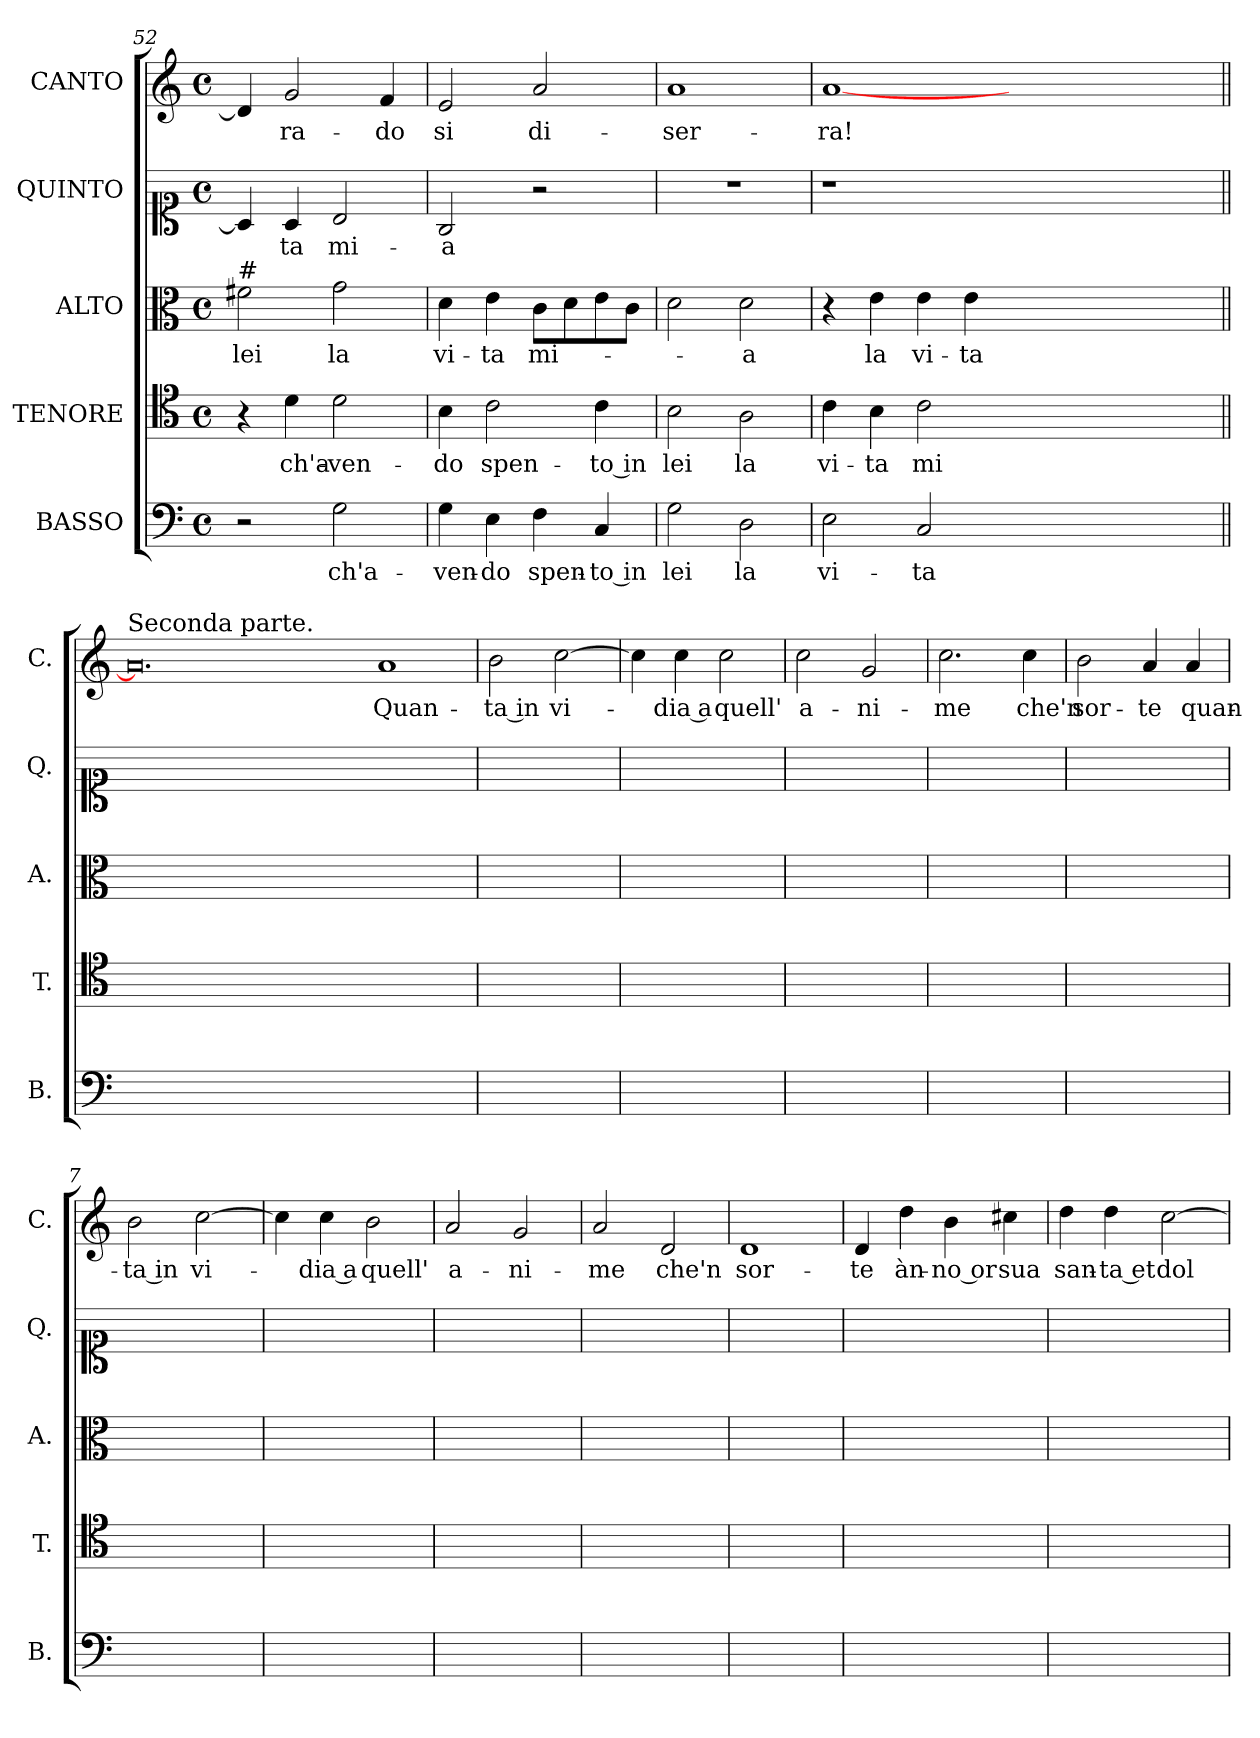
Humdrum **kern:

**kern	**text	**kern	**text	**kern	**text	**kern	**text	**kern	**text
*part5	*part5	*part4	*part4	*part3	*part3	*part2	*part2	*part1	*part1
*staff5	*staff5	*staff4	*staff4	*staff3	*staff3	*staff2	*staff2	*staff1	*staff1
*I"BASSO	*	*I"TENORE	*	*I"ALTO	*	*I"QUINTO	*	*I"CANTO	*
*I'B.	*	*I'T.	*	*I'A.	*	*I'Q.	*	*I'C.	*
*clefF4	*	*clefC4	*	*clefC3	*	*clefC1	*	*clefG2	*
*k[]	*	*k[]	*	*k[]	*	*k[]	*	*k[]	*
*C:	*	*C:	*	*C:	*	*C:	*	*C:	*
*M4/4	*	*M4/4	*	*M4/4	*	*M4/4	*	*M4/4	*
*met(c)	*	*met(c)	*	*met(c)	*	*met(c)	*	*met(c)	*
=52	=52	=52	=52	=52	=52	=52	=52	=52	=52
!	!	!	!	!LO:TX:t=#	!	!	!	!	!
2r	.	4r	.	2f#	lei	4A]	.	4d]	.
.	.	4d	ch'a-	.	.	4A	-ta	2g	ra-
2G	ch'a-	2d	-ven-	2g	la	2B	mi-	.	.
.	.	.	.	.	.	.	.	4f	-do
=53	=53	=53	=53	=53	=53	=53	=53	=53	=53
4G	-ven-	4B	-do	4d	vi-	2G	-a	2e	si
4E	-do	2c	spen-	4e	-ta	.	.	.	.
4F	spen-	.	.	8cL	mi-	2r	.	2a	di-
.	.	.	.	8d	.	.	.	.	.
4C	-to in	4c	-to in	8e	.	.	.	.	.
.	.	.	.	8cJ	.	.	.	.	.
=54	=54	=54	=54	=54	=54	=54	=54	=54	=54
2G	lei	2B	lei	2d	.	1r	.	1a	-ser-
2D	la	2A	la	2d	-a	.	.	.	.
=55	=55	=55	=55	=55	=55	=55	=55	=55	=55
2E	vi-	4c	vi-	4r	.	1r	.	[1a	-ra!
.	.	4B	-ta	4e	la	.	.	.	.
2C	-ta	2c	mi-	4e	vi-	.	.	.	.
.	.	.	.	4e	-ta	.	.	.	.
0.ryy	.	0.ryy	.	0.ryy	.	0.ryy	.	0.ryy	.
!!LO:PB:g=z
=1||	=1||	=1||	=1||	=1||	=1||	=1||	=1||	=1||	=1||
!	!	!	!	!	!	!	!	!LO:TX:a:t=Seconda parte.	!
1ryy	.	1ryy	.	1ryy	.	1ryy	.	0.a]	.
0.ryy	.	0.ryy	.	0.ryy	.	0.ryy	.	.	.
.	.	.	.	.	.	.	.	1a	Quan-
=2	=2	=2	=2	=2	=2	=2	=2	=2	=2
1ryy	.	1ryy	.	1ryy	.	1ryy	.	2b	-ta in
.	.	.	.	.	.	.	.	[2cc	-vi-
=3	=3	=3	=3	=3	=3	=3	=3	=3	=3
1ryy	.	1ryy	.	1ryy	.	1ryy	.	4cc]	.
.	.	.	.	.	.	.	.	4cc	-dia a
.	.	.	.	.	.	.	.	2cc	quell'
=4	=4	=4	=4	=4	=4	=4	=4	=4	=4
1ryy	.	1ryy	.	1ryy	.	1ryy	.	2cc	a-
.	.	.	.	.	.	.	.	2g	-ni-
=5	=5	=5	=5	=5	=5	=5	=5	=5	=5
1ryy	.	1ryy	.	1ryy	.	1ryy	.	2.cc	-me
.	.	.	.	.	.	.	.	4cc	che'n
=6	=6	=6	=6	=6	=6	=6	=6	=6	=6
1ryy	.	1ryy	.	1ryy	.	1ryy	.	2b	sor-
.	.	.	.	.	.	.	.	4a	-te
.	.	.	.	.	.	.	.	4a	quan-
=7	=7	=7	=7	=7	=7	=7	=7	=7	=7
1ryy	.	1ryy	.	1ryy	.	1ryy	.	2b	-ta in
.	.	.	.	.	.	.	.	[2cc	-vi-
!!LO:LB:g=z
=8	=8	=8	=8	=8	=8	=8	=8	=8	=8
1ryy	.	1ryy	.	1ryy	.	1ryy	.	4cc]	.
.	.	.	.	.	.	.	.	4cc	-dia a
.	.	.	.	.	.	.	.	2b	quell'
=9	=9	=9	=9	=9	=9	=9	=9	=9	=9
1ryy	.	1ryy	.	1ryy	.	1ryy	.	2a	a-
.	.	.	.	.	.	.	.	2g	-ni-
=10	=10	=10	=10	=10	=10	=10	=10	=10	=10
1ryy	.	1ryy	.	1ryy	.	1ryy	.	2a	-me
.	.	.	.	.	.	.	.	2d	che'n
=11	=11	=11	=11	=11	=11	=11	=11	=11	=11
1ryy	.	1ryy	.	1ryy	.	1ryy	.	1d	sor-
=12	=12	=12	=12	=12	=12	=12	=12	=12	=12
1ryy	.	1ryy	.	1ryy	.	1ryy	.	4d	-te
.	.	.	.	.	.	.	.	4dd	àn-
.	.	.	.	.	.	.	.	4b	-no or
.	.	.	.	.	.	.	.	4cc#	sua
=13	=13	=13	=13	=13	=13	=13	=13	=13	=13
1ryy	.	1ryy	.	1ryy	.	1ryy	.	4dd	san-
.	.	.	.	.	.	.	.	4dd	-ta et
.	.	.	.	.	.	.	.	[2cc	dol-
=	=	=	=	=	=	=	=	=	=
*-	*-	*-	*-	*-	*-	*-	*-	*-	*-
